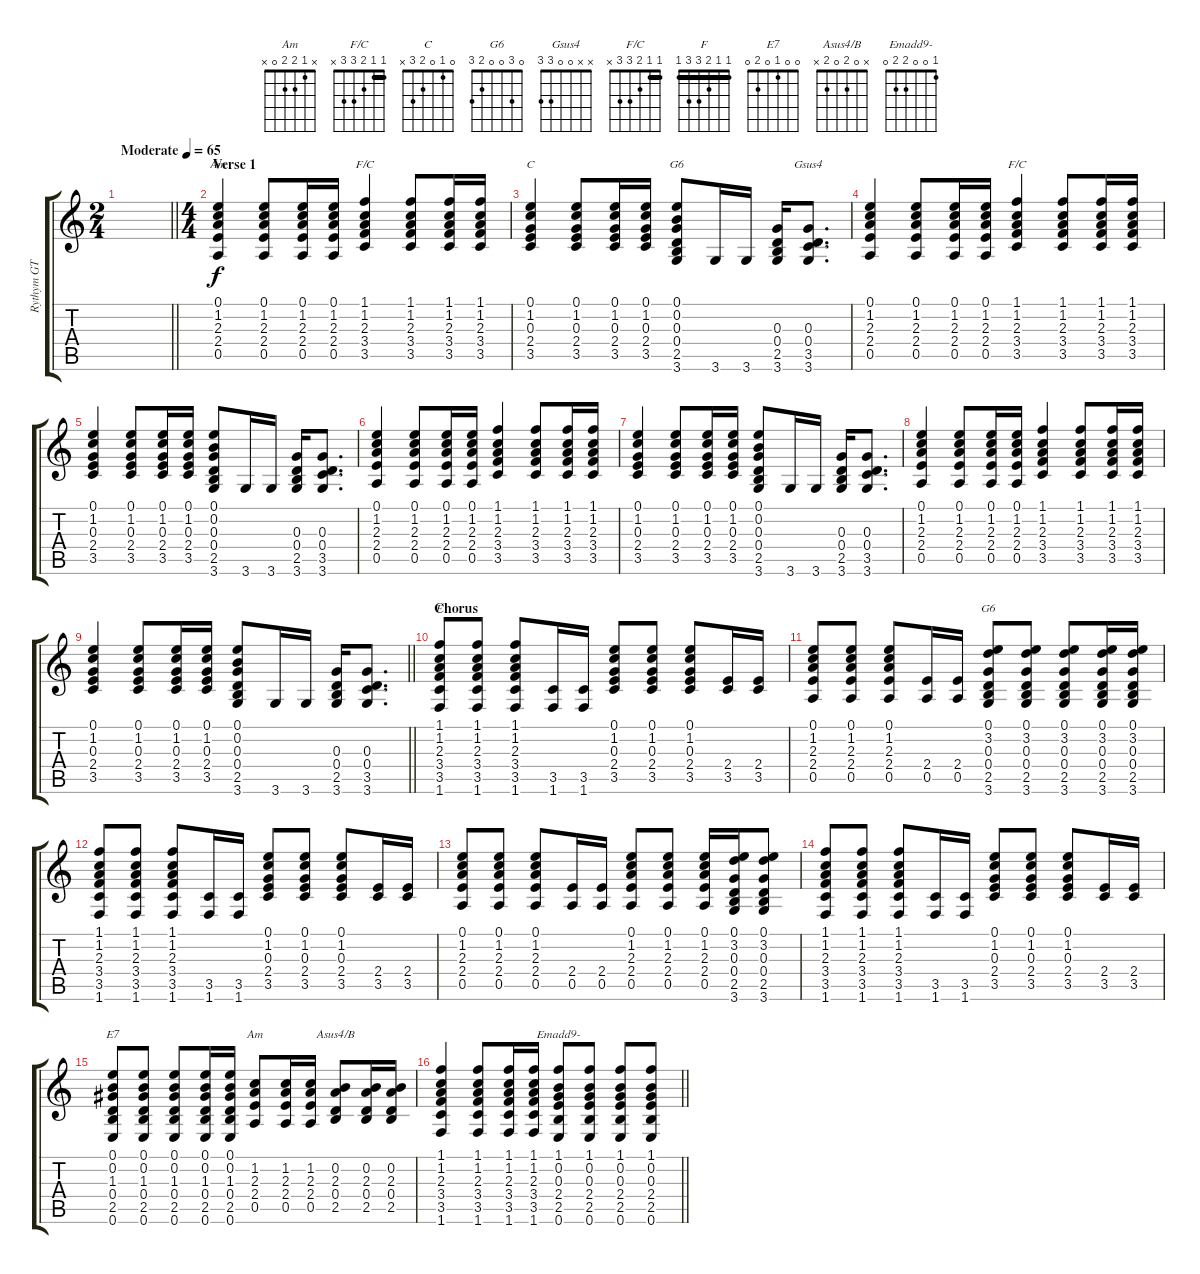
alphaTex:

\track ("Rythym GT" "Rythym GT") {instrument acousticguitarnylon}
\staff {score tabs}
\tuning (E4 B3 G3 D3 A2 E2) {hide}
\chord ("Am" 0 1 2 2 0 x)
\chord ("F/C " 1 1 2 3 3 x) {barre 1}
\chord ("C" 0 1 0 2 3 x)
\chord ("G6" 0 0 0 0 2 3)
\chord ("Gsus4" x x 0 0 3 3)
\chord ("F/C" 1 1 2 3 3 x) {barre 1}
\chord ("F" 1 1 2 3 3 1) {barre 1}
\chord ("G6" 0 3 0 0 2 3)
\chord ("E7" 0 0 1 0 2 0)
\chord ("Am" x 1 2 2 0 x)
\chord ("Asus4/B" x 0 2 0 2 x)
\chord ("Emadd9-" 1 0 0 2 2 0)
\ts (2 4)
\tempo (65 "Moderate")
\clef g2
\barLineRight lightlight
\ks c
|
\ts (4 4)
\section ("" "Verse 1")
(0.1 1.2 2.3 2.4 0.5).4{ch "Am"} (0.1 1.2 2.3 2.4 0.5).8 (0.1 1.2 2.3 2.4 0.5).16 (0.1 1.2 2.3 2.4 0.5).16 (1.1 1.2 2.3 3.4 3.5).4{ch "F/C "} (1.1 1.2 2.3 3.4 3.5).8 (1.1 1.2 2.3 3.4 3.5).16 (1.1 1.2 2.3 3.4 3.5).16 |
(0.1 1.2 0.3 2.4 3.5).4{ch "C"} (0.1 1.2 0.3 2.4 3.5).8 (0.1 1.2 0.3 2.4 3.5).16 (0.1 1.2 0.3 2.4 3.5).16 (0.1 0.2 0.3 0.4 2.5 3.6).8{ch "G6"} 3.6.16 3.6.16 (0.3 0.4 2.5 3.6).16 (0.3 0.4 3.5 3.6).8{d ch "Gsus4"} |
(0.1 1.2 2.3 2.4 0.5).4 (0.1 1.2 2.3 2.4 0.5).8 (0.1 1.2 2.3 2.4 0.5).16 (0.1 1.2 2.3 2.4 0.5).16 (1.1 1.2 2.3 3.4 3.5).4{ch "F/C"} (1.1 1.2 2.3 3.4 3.5).8 (1.1 1.2 2.3 3.4 3.5).16 (1.1 1.2 2.3 3.4 3.5).16 |
(0.1 1.2 0.3 2.4 3.5).4 (0.1 1.2 0.3 2.4 3.5).8 (0.1 1.2 0.3 2.4 3.5).16 (0.1 1.2 0.3 2.4 3.5).16 (0.1 0.2 0.3 0.4 2.5 3.6).8 3.6.16 3.6.16 (0.3 0.4 2.5 3.6).16 (0.3 0.4 3.5 3.6).8{d} |
(0.1 1.2 2.3 2.4 0.5).4 (0.1 1.2 2.3 2.4 0.5).8 (0.1 1.2 2.3 2.4 0.5).16 (0.1 1.2 2.3 2.4 0.5).16 (1.1 1.2 2.3 3.4 3.5).4 (1.1 1.2 2.3 3.4 3.5).8 (1.1 1.2 2.3 3.4 3.5).16 (1.1 1.2 2.3 3.4 3.5).16 |
(0.1 1.2 0.3 2.4 3.5).4 (0.1 1.2 0.3 2.4 3.5).8 (0.1 1.2 0.3 2.4 3.5).16 (0.1 1.2 0.3 2.4 3.5).16 (0.1 0.2 0.3 0.4 2.5 3.6).8 3.6.16 3.6.16 (0.3 0.4 2.5 3.6).16 (0.3 0.4 3.5 3.6).8{d} |
(0.1 1.2 2.3 2.4 0.5).4 (0.1 1.2 2.3 2.4 0.5).8 (0.1 1.2 2.3 2.4 0.5).16 (0.1 1.2 2.3 2.4 0.5).16 (1.1 1.2 2.3 3.4 3.5).4 (1.1 1.2 2.3 3.4 3.5).8 (1.1 1.2 2.3 3.4 3.5).16 (1.1 1.2 2.3 3.4 3.5).16 |
\barLineRight lightlight
(0.1 1.2 0.3 2.4 3.5).4 (0.1 1.2 0.3 2.4 3.5).8 (0.1 1.2 0.3 2.4 3.5).16 (0.1 1.2 0.3 2.4 3.5).16 (0.1 0.2 0.3 0.4 2.5 3.6).8 3.6.16 3.6.16 (0.3 0.4 2.5 3.6).16 (0.3 0.4 3.5 3.6).8{d} |
\section ("" "Chorus")
(1.1 1.2 2.3 3.4 3.5 1.6).8{ch "F"} (1.1 1.2 2.3 3.4 3.5 1.6).8 (1.1 1.2 2.3 3.4 3.5 1.6).8 (3.5 1.6).16 (3.5 1.6).16 (0.1 1.2 0.3 2.4 3.5).8 (0.1 1.2 0.3 2.4 3.5).8 (0.1 1.2 0.3 2.4 3.5).8 (2.4 3.5).16 (2.4 3.5).16 |
(0.1 1.2 2.3 2.4 0.5).8 (0.1 1.2 2.3 2.4 0.5).8 (0.1 1.2 2.3 2.4 0.5).8 (2.4 0.5).16 (2.4 0.5).16 (0.1 3.2 0.3 0.4 2.5 3.6).8{ch "G6"} (0.1 3.2 0.3 0.4 2.5 3.6).8 (0.1 3.2 0.3 0.4 2.5 3.6).8 (0.1 3.2 0.3 0.4 2.5 3.6).16 (0.1 3.2 0.3 0.4 2.5 3.6).16 |
(1.1 1.2 2.3 3.4 3.5 1.6).8 (1.1 1.2 2.3 3.4 3.5 1.6).8 (1.1 1.2 2.3 3.4 3.5 1.6).8 (3.5 1.6).16 (3.5 1.6).16 (0.1 1.2 0.3 2.4 3.5).8 (0.1 1.2 0.3 2.4 3.5).8 (0.1 1.2 0.3 2.4 3.5).8 (2.4 3.5).16 (2.4 3.5).16 |
(0.1 1.2 2.3 2.4 0.5).8 (0.1 1.2 2.3 2.4 0.5).8 (0.1 1.2 2.3 2.4 0.5).8 (2.4 0.5).16 (2.4 0.5).16 (0.1 1.2 2.3 2.4 0.5).8 (0.1 1.2 2.3 2.4 0.5).8 (0.1 1.2 2.3 2.4 0.5).16 (0.1 3.2 0.3 0.4 2.5 3.6).16 (0.1 3.2 0.3 0.4 2.5 3.6).8 |
(1.1 1.2 2.3 3.4 3.5 1.6).8 (1.1 1.2 2.3 3.4 3.5 1.6).8 (1.1 1.2 2.3 3.4 3.5 1.6).8 (3.5 1.6).16 (3.5 1.6).16 (0.1 1.2 0.3 2.4 3.5).8 (0.1 1.2 0.3 2.4 3.5).8 (0.1 1.2 0.3 2.4 3.5).8 (2.4 3.5).16 (2.4 3.5).16 |
(0.1 0.2 1.3 0.4 2.5 0.6).8{ch "E7"} (0.1 0.2 1.3 0.4 2.5 0.6).8 (0.1 0.2 1.3 0.4 2.5 0.6).8 (0.1 0.2 1.3 0.4 2.5 0.6).16 (0.1 0.2 1.3 0.4 2.5 0.6).16 (1.2 2.3 2.4 0.5).8{ch "Am"} (1.2 2.3 2.4 0.5).16 (1.2 2.3 2.4 0.5).16 (0.2 2.3 0.4 2.5).8{ch "Asus4/B"} (0.2 2.3 0.4 2.5).16 (0.2 2.3 0.4 2.5).16 |
\barLineRight lightlight
(1.1 1.2 2.3 3.4 3.5 1.6).4 (1.1 1.2 2.3 3.4 3.5 1.6).8 (1.1 1.2 2.3 3.4 3.5 1.6).16 (1.1 1.2 2.3 3.4 3.5 1.6).16 (1.1 0.2 0.3 2.4 2.5 0.6).8{ch "Emadd9-"} (1.1 0.2 0.3 2.4 2.5 0.6).8 (1.1 0.2 0.3 2.4 2.5 0.6).8 (1.1 0.2 0.3 2.4 2.5 0.6).8
